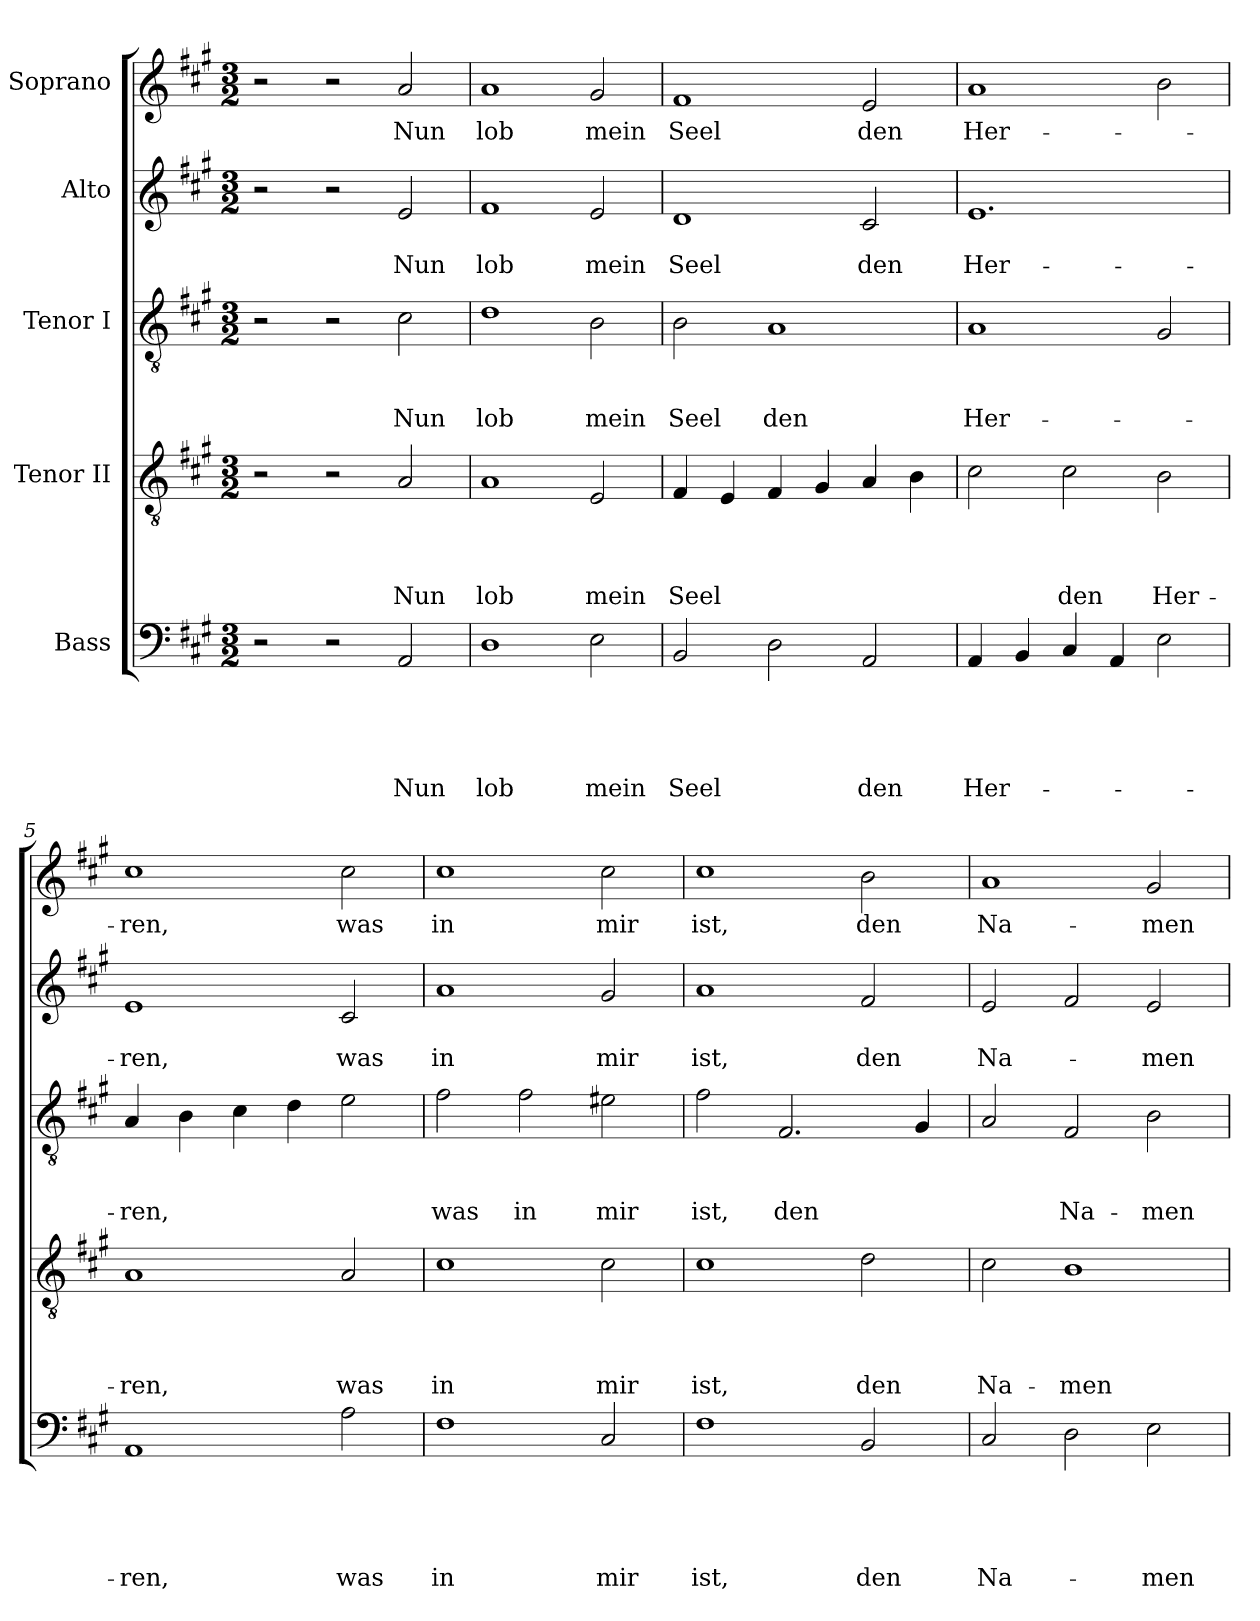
**kern	**text	**text	**text	**text	**text	**kern	**text	**text	**text	**text	**kern	**text	**text	**text	**kern	**text	**text	**kern	**text
*part5	*part5	*part5	*part5	*part5	*part5	*part4	*part4	*part4	*part4	*part4	*part3	*part3	*part3	*part3	*part2	*part2	*part2	*part1	*part1
*staff5	*staff5	*staff5	*staff5	*staff5	*staff5	*staff4	*staff4	*staff4	*staff4	*staff4	*staff3	*staff3	*staff3	*staff3	*staff2	*staff2	*staff2	*staff1	*staff1
*I"Bass	*	*	*	*	*	*I"Tenor II	*	*	*	*	*I"Tenor I	*	*	*	*I"Alto	*	*	*I"Soprano	*
!!LO:PB:g=z
*clefF4	*	*	*	*	*	*clefGv2	*	*	*	*	*clefGv2	*	*	*	*clefG2	*	*	*clefG2	*
*k[f#c#g#]	*	*	*	*	*	*k[f#c#g#]	*	*	*	*	*k[f#c#g#]	*	*	*	*k[f#c#g#]	*	*	*k[f#c#g#]	*
*A:	*	*	*	*	*	*A:	*	*	*	*	*A:	*	*	*	*A:	*	*	*A:	*
*M3/2	*	*	*	*	*	*M3/2	*	*	*	*	*M3/2	*	*	*	*M3/2	*	*	*M3/2	*
=1	=1	=1	=1	=1	=1	=1	=1	=1	=1	=1	=1	=1	=1	=1	=1	=1	=1	=1	=1
2r	.	.	.	.	.	2r	.	.	.	.	2r	.	.	.	2r	.	.	2r	.
2r	.	.	.	.	.	2r	.	.	.	.	2r	.	.	.	2r	.	.	2r	.
!	!	!	!	!	!LO:LY:b	!	!	!	!	!LO:LY:b	!	!	!	!LO:LY:b	!	!	!LO:LY:b	!	!LO:LY:b
2AA/	.	.	.	.	Nun	2A/	.	.	.	Nun	2c#\	.	.	Nun	2e/	.	Nun	2a/	Nun
=2	=2	=2	=2	=2	=2	=2	=2	=2	=2	=2	=2	=2	=2	=2	=2	=2	=2	=2	=2
!	!	!	!	!	!LO:LY:b	!	!	!	!	!LO:LY:b	!	!	!	!LO:LY:b	!	!	!LO:LY:b	!	!LO:LY:b
1D	.	.	.	.	lob	1A	.	.	.	lob	1d	.	.	lob	1f#	.	lob	1a	lob
!	!	!	!	!	!LO:LY:b	!	!	!	!	!LO:LY:b	!	!	!	!LO:LY:b	!	!	!LO:LY:b	!	!LO:LY:b
2E\	.	.	.	.	mein	2E/	.	.	.	mein	2B\	.	.	mein	2e/	.	mein	2g#/	mein
=3	=3	=3	=3	=3	=3	=3	=3	=3	=3	=3	=3	=3	=3	=3	=3	=3	=3	=3	=3
!	!	!	!	!	!LO:LY:b	!	!	!	!	!LO:LY:b	!	!	!	!LO:LY:b	!	!	!LO:LY:b	!	!LO:LY:b
2BB/	.	.	.	.	Seel	4F#/	.	.	.	Seel	2B\	.	.	Seel	1d	.	Seel	1f#	Seel
.	.	.	.	.	.	4E/	.	.	.	.	.	.	.	.	.	.	.	.	.
!	!	!	!	!	!	!	!	!	!	!	!	!	!	!LO:LY:b	!	!	!	!	!
2D\	.	.	.	.	.	4F#/	.	.	.	.	1A	.	.	den	.	.	.	.	.
.	.	.	.	.	.	4G#/	.	.	.	.	.	.	.	.	.	.	.	.	.
!	!	!	!	!	!LO:LY:b	!	!	!	!	!	!	!	!	!	!	!	!LO:LY:b	!	!LO:LY:b
2AA/	.	.	.	.	den	4A/	.	.	.	.	.	.	.	.	2c#/	.	den	2e/	den
.	.	.	.	.	.	4B\	.	.	.	.	.	.	.	.	.	.	.	.	.
=4	=4	=4	=4	=4	=4	=4	=4	=4	=4	=4	=4	=4	=4	=4	=4	=4	=4	=4	=4
!	!	!	!	!	!LO:LY:b	!	!	!	!	!	!	!	!	!LO:LY:b	!	!	!LO:LY:b	!	!LO:LY:b
4AA/	.	.	.	.	Her-	2c#\	.	.	.	.	1A	.	.	Her-	1.e	.	Her-	1a	Her-
4BB/	.	.	.	.	.	.	.	.	.	.	.	.	.	.	.	.	.	.	.
!	!	!	!	!	!	!	!	!	!	!LO:LY:b	!	!	!	!	!	!	!	!	!
4C#/	.	.	.	.	.	2c#\	.	.	.	den	.	.	.	.	.	.	.	.	.
4AA/	.	.	.	.	.	.	.	.	.	.	.	.	.	.	.	.	.	.	.
!	!	!	!	!	!	!	!	!	!	!LO:LY:b	!	!	!	!	!	!	!	!	!
2E\	.	.	.	.	.	2B\	.	.	.	Her-	2G#/	.	.	.	.	.	.	2b\	.
=5	=5	=5	=5	=5	=5	=5	=5	=5	=5	=5	=5	=5	=5	=5	=5	=5	=5	=5	=5
!	!	!	!	!	!LO:LY:b	!	!	!	!	!LO:LY:b	!	!	!	!LO:LY:b	!	!	!LO:LY:b	!	!LO:LY:b
1AA	.	.	.	.	-ren,	1A	.	.	.	-ren,	4A/	.	.	-ren,	1e	.	-ren,	1cc#	-ren,
.	.	.	.	.	.	.	.	.	.	.	4B\	.	.	.	.	.	.	.	.
.	.	.	.	.	.	.	.	.	.	.	4c#\	.	.	.	.	.	.	.	.
.	.	.	.	.	.	.	.	.	.	.	4d\	.	.	.	.	.	.	.	.
!	!	!	!	!	!LO:LY:b	!	!	!	!	!LO:LY:b	!	!	!	!	!	!	!LO:LY:b	!	!LO:LY:b
2A\	.	.	.	.	was	2A/	.	.	.	was	2e\	.	.	.	2c#/	.	was	2cc#\	was
=6	=6	=6	=6	=6	=6	=6	=6	=6	=6	=6	=6	=6	=6	=6	=6	=6	=6	=6	=6
!	!	!	!	!	!LO:LY:b	!	!	!	!	!LO:LY:b	!	!	!	!LO:LY:b	!	!	!LO:LY:b	!	!LO:LY:b
1F#	.	.	.	.	in	1c#	.	.	.	in	2f#\	.	.	was	1a	.	in	1cc#	in
!	!	!	!	!	!	!	!	!	!	!	!	!	!	!LO:LY:b	!	!	!	!	!
.	.	.	.	.	.	.	.	.	.	.	2f#\	.	.	in	.	.	.	.	.
!	!	!	!	!	!LO:LY:b	!	!	!	!	!LO:LY:b	!	!	!	!LO:LY:b	!	!	!LO:LY:b	!	!LO:LY:b
2C#/	.	.	.	.	mir	2c#\	.	.	.	mir	2e#X\	.	.	mir	2g#/	.	mir	2cc#\	mir
!!LO:PB:g=z
=7	=7	=7	=7	=7	=7	=7	=7	=7	=7	=7	=7	=7	=7	=7	=7	=7	=7	=7	=7
!	!	!	!	!	!LO:LY:b	!	!	!	!	!LO:LY:b	!	!	!	!LO:LY:b	!	!	!LO:LY:b	!	!LO:LY:b
1F#	.	.	.	.	ist,	1c#	.	.	.	ist,	2f#\	.	.	ist,	1a	.	ist,	1cc#	ist,
!	!	!	!	!	!	!	!	!	!	!	!	!	!	!LO:LY:b	!	!	!	!	!
.	.	.	.	.	.	.	.	.	.	.	2.F#/	.	.	den	.	.	.	.	.
!	!	!	!	!	!LO:LY:b	!	!	!	!	!LO:LY:b	!	!	!	!	!	!	!LO:LY:b	!	!LO:LY:b
2BB/	.	.	.	.	den	2d\	.	.	.	den	.	.	.	.	2f#/	.	den	2b\	den
.	.	.	.	.	.	.	.	.	.	.	4G#/	.	.	.	.	.	.	.	.
=8	=8	=8	=8	=8	=8	=8	=8	=8	=8	=8	=8	=8	=8	=8	=8	=8	=8	=8	=8
!	!	!	!	!	!LO:LY:b	!	!	!	!	!LO:LY:b	!	!	!	!	!	!	!LO:LY:b	!	!LO:LY:b
2C#/	.	.	.	.	Na-	2c#\	.	.	.	Na-	2A/	.	.	.	2e/	.	Na-	1a	Na-
!	!	!	!	!	!	!	!	!	!	!LO:LY:b	!	!	!	!LO:LY:b	!	!	!	!	!
2D\	.	.	.	.	.	1B	.	.	.	-men	2F#/	.	.	Na-	2f#/	.	.	.	.
!	!	!	!	!	!LO:LY:b	!	!	!	!	!	!	!	!	!LO:LY:b	!	!	!LO:LY:b	!	!LO:LY:b
2E\	.	.	.	.	-men	.	.	.	.	.	2B\	.	.	-men	2e/	.	-men	2g#/	-men
=	=	=	=	=	=	=	=	=	=	=	=	=	=	=	=	=	=	=	=
*-	*-	*-	*-	*-	*-	*-	*-	*-	*-	*-	*-	*-	*-	*-	*-	*-	*-	*-	*-
